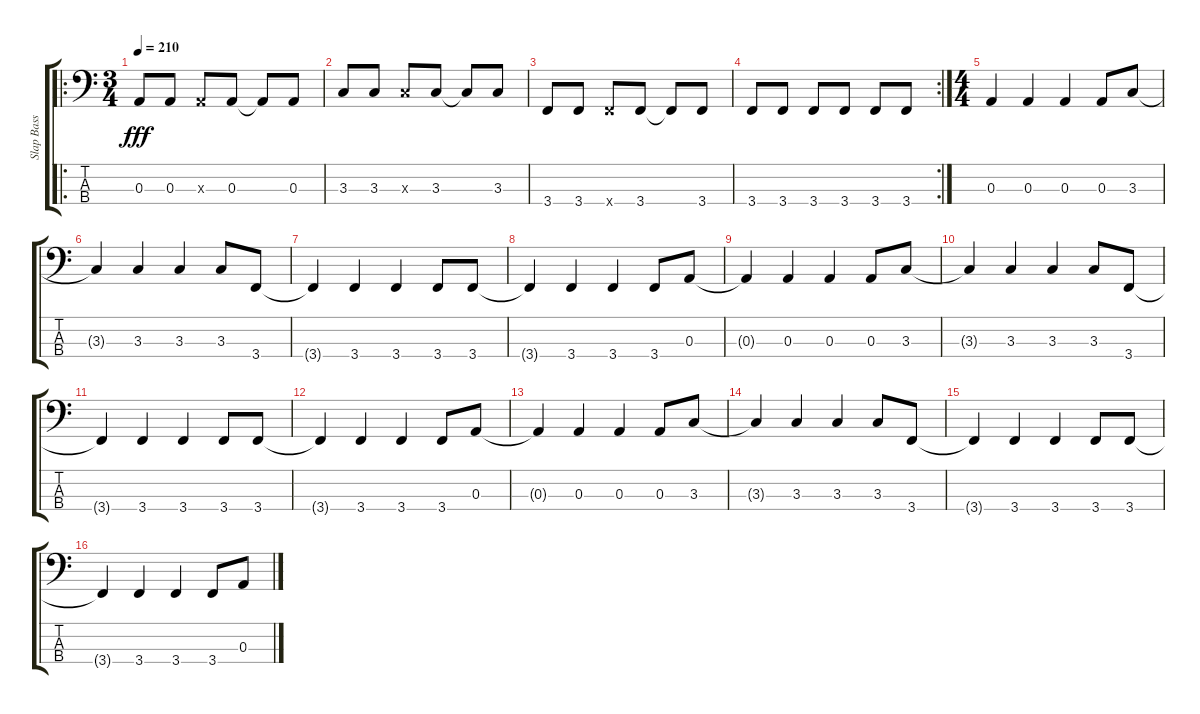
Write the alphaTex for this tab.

\track ("Slap Bass 1" "Slap Bass ") {instrument electricbassfinger}
\staff {score tabs}
\tuning (G2 D2 A1 D1) {hide}
\ro
\ts (3 4)
\tempo 210
\clef f4
\ks c
0.3.8{dy fff} 0.3.8 0.3{x}.8 0.3.8 0.3{t}.8 0.3.8 |
3.3.8 3.3.8 3.3{x}.8 3.3.8 3.3{t}.8 3.3.8 |
3.4.8 3.4.8 3.4{x}.8 3.4.8 3.4{t}.8 3.4.8 |
\rc 2
3.4.8 3.4.8 3.4.8 3.4.8 3.4.8 3.4.8 |
\ts (4 4)
0.3.4 0.3.4 0.3.4 0.3.8 3.3.8 |
3.3{t}.4 3.3.4 3.3.4 3.3.8 3.4.8 |
3.4{t}.4 3.4.4 3.4.4 3.4.8 3.4.8 |
3.4{t}.4 3.4.4 3.4.4 3.4.8 0.3.8 |
0.3{t}.4 0.3.4 0.3.4 0.3.8 3.3.8 |
3.3{t}.4 3.3.4 3.3.4 3.3.8 3.4.8 |
3.4{t}.4 3.4.4 3.4.4 3.4.8 3.4.8 |
3.4{t}.4 3.4.4 3.4.4 3.4.8 0.3.8 |
0.3{t}.4 0.3.4 0.3.4 0.3.8 3.3.8 |
3.3{t}.4 3.3.4 3.3.4 3.3.8 3.4.8 |
3.4{t}.4 3.4.4 3.4.4 3.4.8 3.4.8 |
3.4{t}.4 3.4.4 3.4.4 3.4.8 0.3.8
